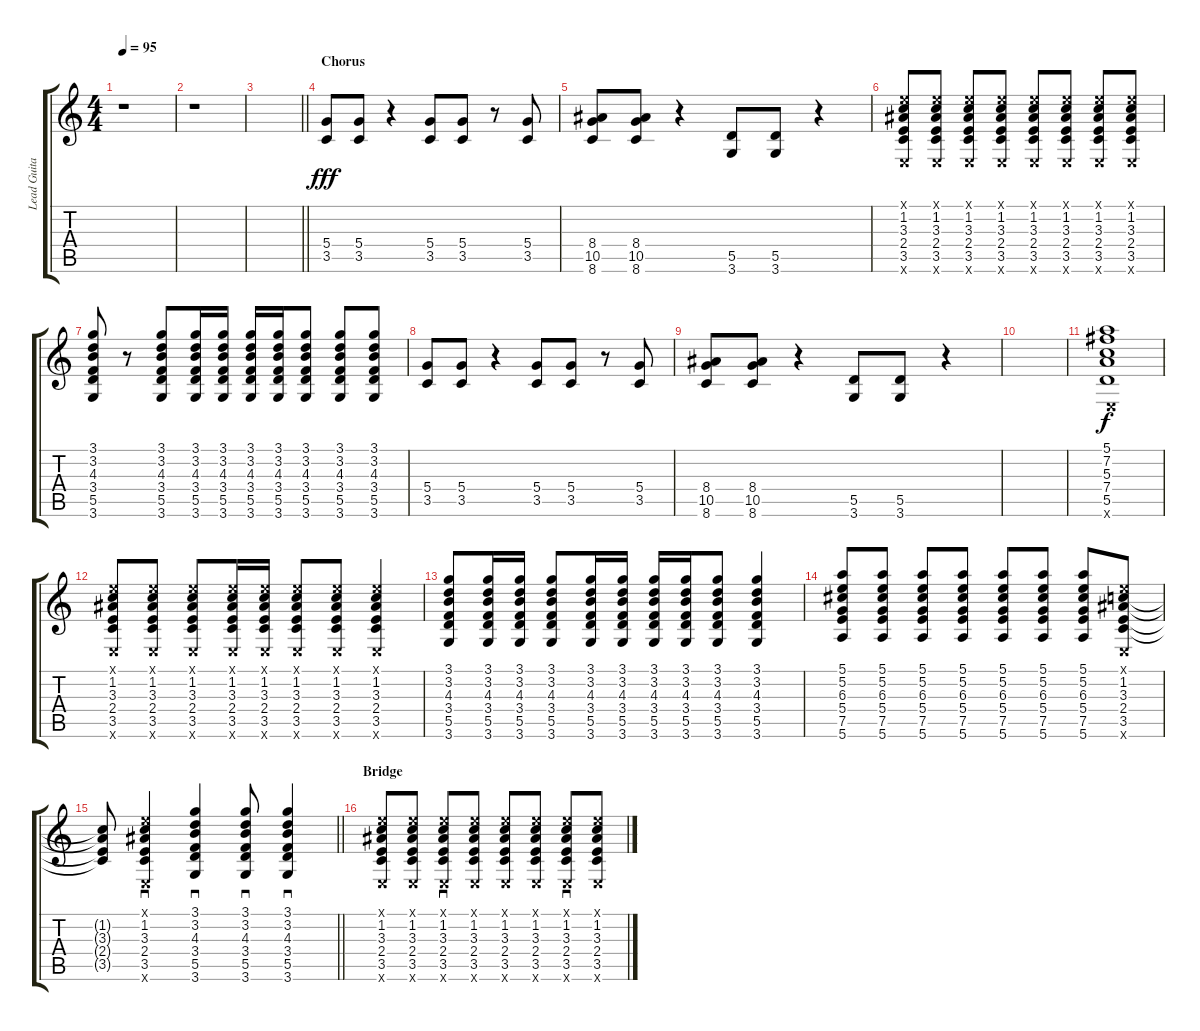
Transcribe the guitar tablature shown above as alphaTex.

\track ("Lead Guitar (John Lennon)" "Lead Guita") {instrument overdrivenguitar}
\staff {score tabs}
\tuning (E4 B3 G3 D3 A2 E2) {hide}
\ts (4 4)
\tempo 95
\clef g2
\ks c
r.1{dy fff} |
r.1 |
\barLineRight lightlight
|
\section ("" "Chorus")
(5.4 3.5).8 (5.4 3.5).8 r.4 (5.4 3.5).8 (5.4 3.5).8 r.8 (5.4 3.5).8 |
(8.4 10.5 8.6).8 (8.4 10.5 8.6).8 r.4 (5.5 3.6).8 (5.5 3.6).8 r.4 |
(0.1{x} 1.2 3.3 2.4 3.5 0.6{x}).8 (0.1{x} 1.2 3.3 2.4 3.5 0.6{x}).8 (0.1{x} 1.2 3.3 2.4 3.5 0.6{x}).8 (0.1{x} 1.2 3.3 2.4 3.5 0.6{x}).8 (0.1{x} 1.2 3.3 2.4 3.5 0.6{x}).8 (0.1{x} 1.2 3.3 2.4 3.5 0.6{x}).8 (0.1{x} 1.2 3.3 2.4 3.5 0.6{x}).8 (0.1{x} 1.2 3.3 2.4 3.5 0.6{x}).8 |
(3.1 3.2 4.3 3.4 5.5 3.6).8 r.8 (3.1 3.2 4.3 3.4 5.5 3.6).8 (3.1 3.2 4.3 3.4 5.5 3.6).16 (3.1 3.2 4.3 3.4 5.5 3.6).16 (3.1 3.2 4.3 3.4 5.5 3.6).16 (3.1 3.2 4.3 3.4 5.5 3.6).16 (3.1 3.2 4.3 3.4 5.5 3.6).8 (3.1 3.2 4.3 3.4 5.5 3.6).8 (3.1 3.2 4.3 3.4 5.5 3.6).8 |
(5.4 3.5).8 (5.4 3.5).8 r.4 (5.4 3.5).8 (5.4 3.5).8 r.8 (5.4 3.5).8 |
(8.4 10.5 8.6).8 (8.4 10.5 8.6).8 r.4 (5.5 3.6).8 (5.5 3.6).8 r.4 |
|
(5.1 7.2 5.3 7.4 5.5 0.6{x}).1{dy f} |
(0.1{x} 1.2 3.3 2.4 3.5 0.6{x}).8 (0.1{x} 1.2 3.3 2.4 3.5 0.6{x}).8 (0.1{x} 1.2 3.3 2.4 3.5 0.6{x}).8 (0.1{x} 1.2 3.3 2.4 3.5 0.6{x}).16 (0.1{x} 1.2 3.3 2.4 3.5 0.6{x}).16 (0.1{x} 1.2 3.3 2.4 3.5 0.6{x}).8 (0.1{x} 1.2 3.3 2.4 3.5 0.6{x}).8 (0.1{x} 1.2 3.3 2.4 3.5 0.6{x}).4 |
(3.1 3.2 4.3 3.4 5.5 3.6).8 (3.1 3.2 4.3 3.4 5.5 3.6).16 (3.1 3.2 4.3 3.4 5.5 3.6).16 (3.1 3.2 4.3 3.4 5.5 3.6).8 (3.1 3.2 4.3 3.4 5.5 3.6).16 (3.1 3.2 4.3 3.4 5.5 3.6).16 (3.1 3.2 4.3 3.4 5.5 3.6).16 (3.1 3.2 4.3 3.4 5.5 3.6).16 (3.1 3.2 4.3 3.4 5.5 3.6).8 (3.1 3.2 4.3 3.4 5.5 3.6).4 |
(5.1 5.2 6.3 5.4 7.5 5.6).8 (5.1 5.2 6.3 5.4 7.5 5.6).8 (5.1 5.2 6.3 5.4 7.5 5.6).8 (5.1 5.2 6.3 5.4 7.5 5.6).8 (5.1 5.2 6.3 5.4 7.5 5.6).8 (5.1 5.2 6.3 5.4 7.5 5.6).8 (5.1 5.2 6.3 5.4 7.5 5.6).8 (0.1{x} 1.2 3.3 2.4 3.5 0.6{x}).8 |
\barLineRight lightlight
(1.2{t} 3.3{t} 2.4{t} 3.5{t}).8 (0.1{x} 1.2 3.3 2.4 3.5 0.6{x}).4{sd} (3.1 3.2 4.3 3.4 5.5 3.6).4{sd} (3.1 3.2 4.3 3.4 5.5 3.6).8{sd} (3.1 3.2 4.3 3.4 5.5 3.6).4{sd} |
\section ("" "Bridge")
(0.1{x} 1.2 3.3 2.4 3.5 0.6{x}).8 (0.1{x} 1.2 3.3 2.4 3.5 0.6{x}).8 (0.1{x} 1.2 3.3 2.4 3.5 0.6{x}).8{sd} (0.1{x} 1.2 3.3 2.4 3.5 0.6{x}).8 (0.1{x} 1.2 3.3 2.4 3.5 0.6{x}).8 (0.1{x} 1.2 3.3 2.4 3.5 0.6{x}).8 (0.1{x} 1.2 3.3 2.4 3.5 0.6{x}).8{sd} (0.1{x} 1.2 3.3 2.4 3.5 0.6{x}).8
